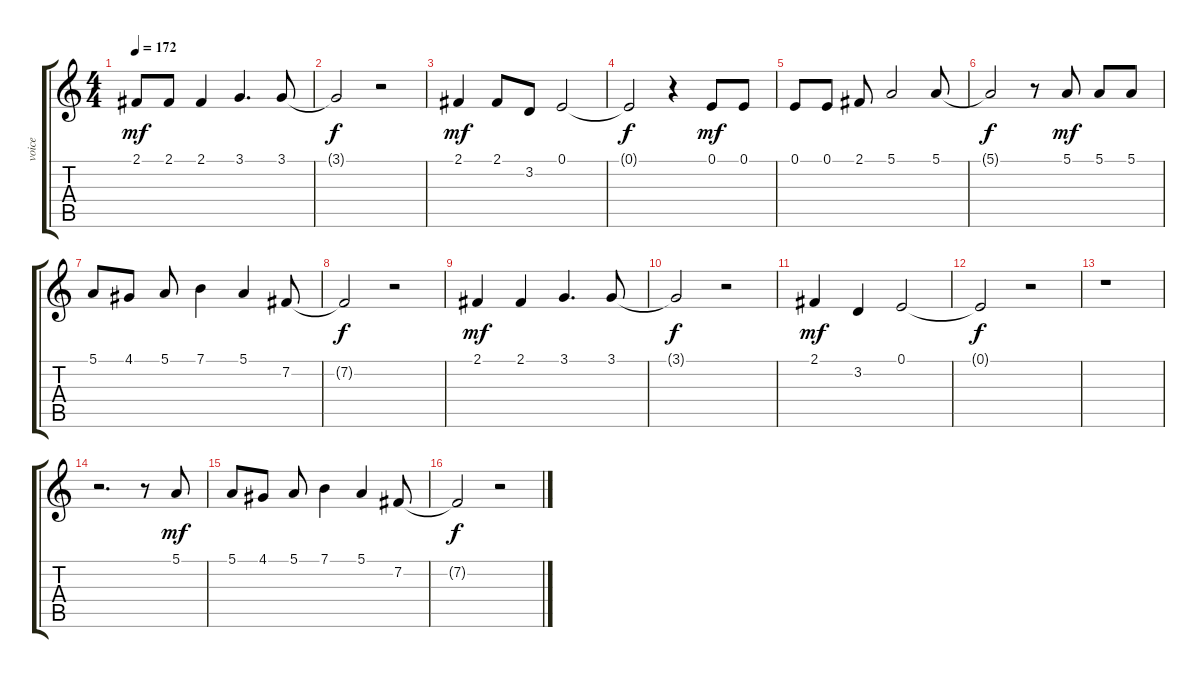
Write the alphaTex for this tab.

\track ("voice" "voice") {instrument synthvoice}
\staff {score tabs}
\tuning (E4 B3 G3 D3 A2 E2) {hide}
\ts (4 4)
\tempo 172
\clef g2
\ks c
2.1.8{dy mf} 2.1.8 2.1.4 3.1.4{d} 3.1.8 |
3.1{t}.2{dy f} r.2 |
2.1.4{dy mf} 2.1.8 3.2.8 0.1.2 |
0.1{t}.2{dy f} r.4 0.1.8{dy mf} 0.1.8 |
0.1.8 0.1.8 2.1.8 5.1.2 5.1.8 |
5.1{t}.2{dy f} r.8 5.1.8{dy mf} 5.1.8 5.1.8 |
5.1.8 4.1.8 5.1.8 7.1.4 5.1.4 7.2.8 |
7.2{t}.2{dy f} r.2 |
2.1.4{dy mf} 2.1.4 3.1.4{d} 3.1.8 |
3.1{t}.2{dy f} r.2 |
2.1.4{dy mf} 3.2.4 0.1.2 |
0.1{t}.2{dy f} r.2 |
r.1 |
r.2{d} r.8 5.1.8{dy mf} |
5.1.8 4.1.8 5.1.8 7.1.4 5.1.4 7.2.8 |
7.2{t}.2{dy f} r.2
